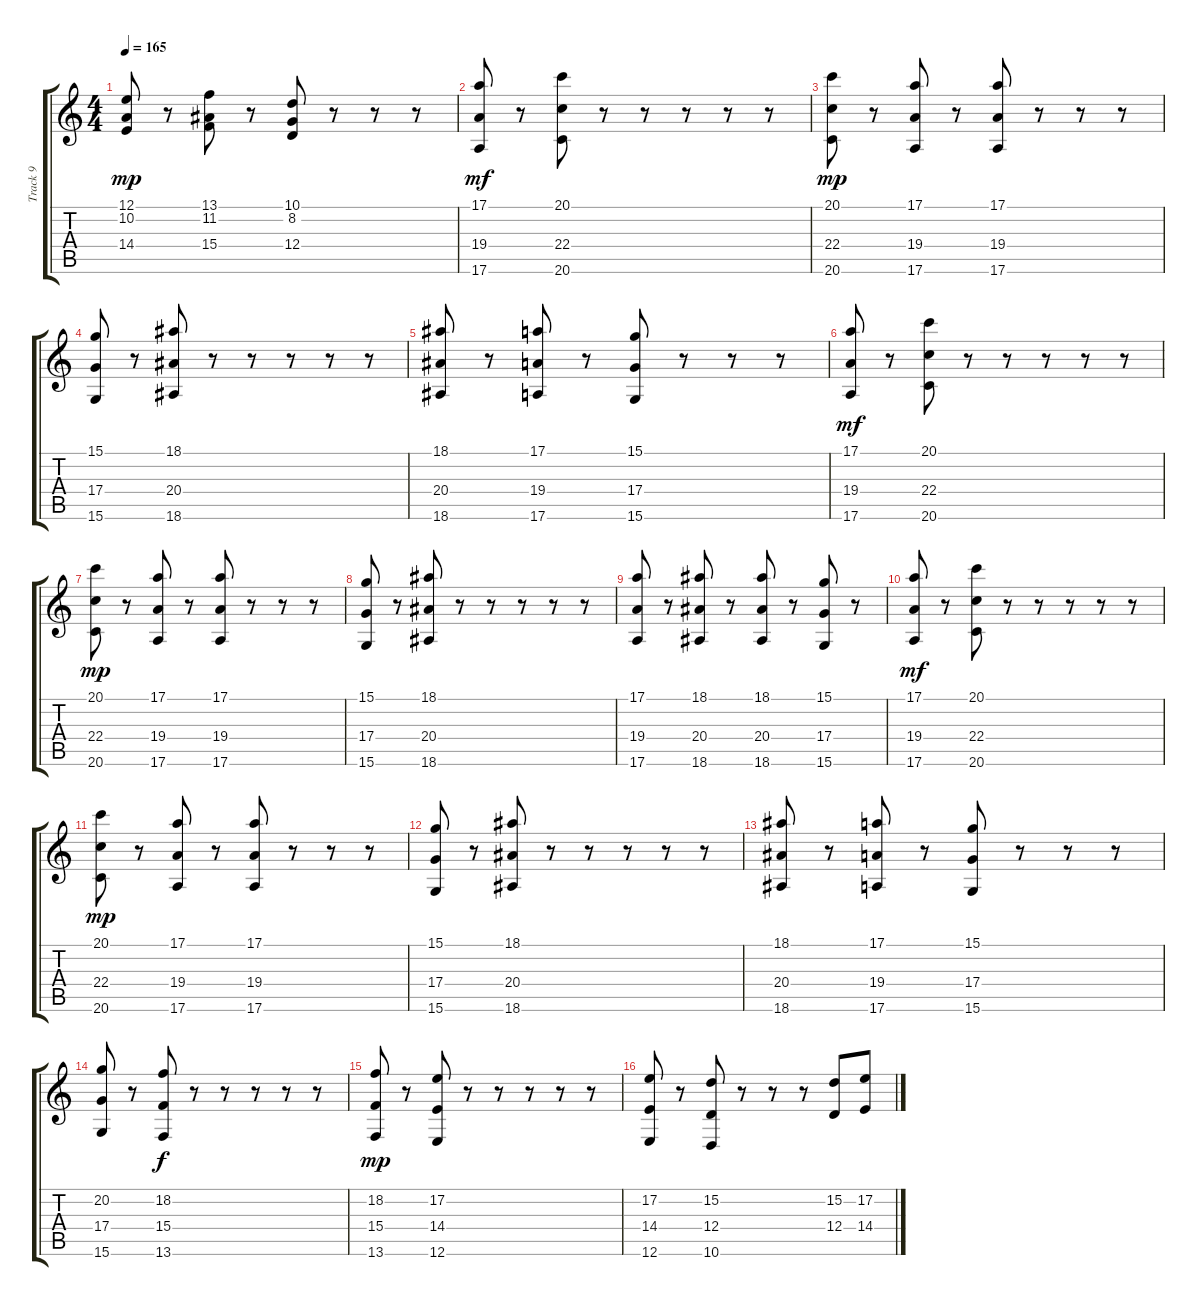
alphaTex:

\track ("Track 9" "Track 9") {instrument choiraahs}
\staff {score tabs}
\tuning (E4 B3 G3 D3 A2 E2) {hide}
\ts (4 4)
\tempo 165
\clef g2
\ks c
(12.1 10.2 14.4).8{dy mp} r.8 (13.1 11.2 15.4).8 r.8 (10.1 8.2 12.4).8 r.8 r.8 r.8 |
(17.1 19.4 17.6).8{dy mf} r.8 (20.1 22.4 20.6).8 r.8 r.8 r.8 r.8 r.8 |
(20.1 22.4 20.6).8{dy mp} r.8 (17.1 19.4 17.6).8 r.8 (17.1 19.4 17.6).8 r.8 r.8 r.8 |
(15.1 17.4 15.6).8 r.8 (18.1 20.4 18.6).8 r.8 r.8 r.8 r.8 r.8 |
(18.1 20.4 18.6).8 r.8 (17.1 19.4 17.6).8 r.8 (15.1 17.4 15.6).8 r.8 r.8 r.8 |
(17.1 19.4 17.6).8{dy mf} r.8 (20.1 22.4 20.6).8 r.8 r.8 r.8 r.8 r.8 |
(20.1 22.4 20.6).8{dy mp} r.8 (17.1 19.4 17.6).8 r.8 (17.1 19.4 17.6).8 r.8 r.8 r.8 |
(15.1 17.4 15.6).8 r.8 (18.1 20.4 18.6).8 r.8 r.8 r.8 r.8 r.8 |
(17.1 19.4 17.6).8 r.8 (18.1 20.4 18.6).8 r.8 (18.1 20.4 18.6).8 r.8 (15.1 17.4 15.6).8 r.8 |
(17.1 19.4 17.6).8{dy mf} r.8 (20.1 22.4 20.6).8 r.8 r.8 r.8 r.8 r.8 |
(20.1 22.4 20.6).8{dy mp} r.8 (17.1 19.4 17.6).8 r.8 (17.1 19.4 17.6).8 r.8 r.8 r.8 |
(15.1 17.4 15.6).8 r.8 (18.1 20.4 18.6).8 r.8 r.8 r.8 r.8 r.8 |
(18.1 20.4 18.6).8 r.8 (17.1 19.4 17.6).8 r.8 (15.1 17.4 15.6).8 r.8 r.8 r.8 |
(20.2 17.4 15.6).8 r.8 (18.2 15.4 13.6).8{dy f} r.8 r.8 r.8 r.8 r.8 |
(18.2 15.4 13.6).8{dy mp} r.8 (17.2 14.4 12.6).8 r.8 r.8 r.8 r.8 r.8 |
(17.2 14.4 12.6).8 r.8 (15.2 12.4 10.6).8 r.8 r.8 r.8 (15.2 12.4).8 (17.2 14.4).8
